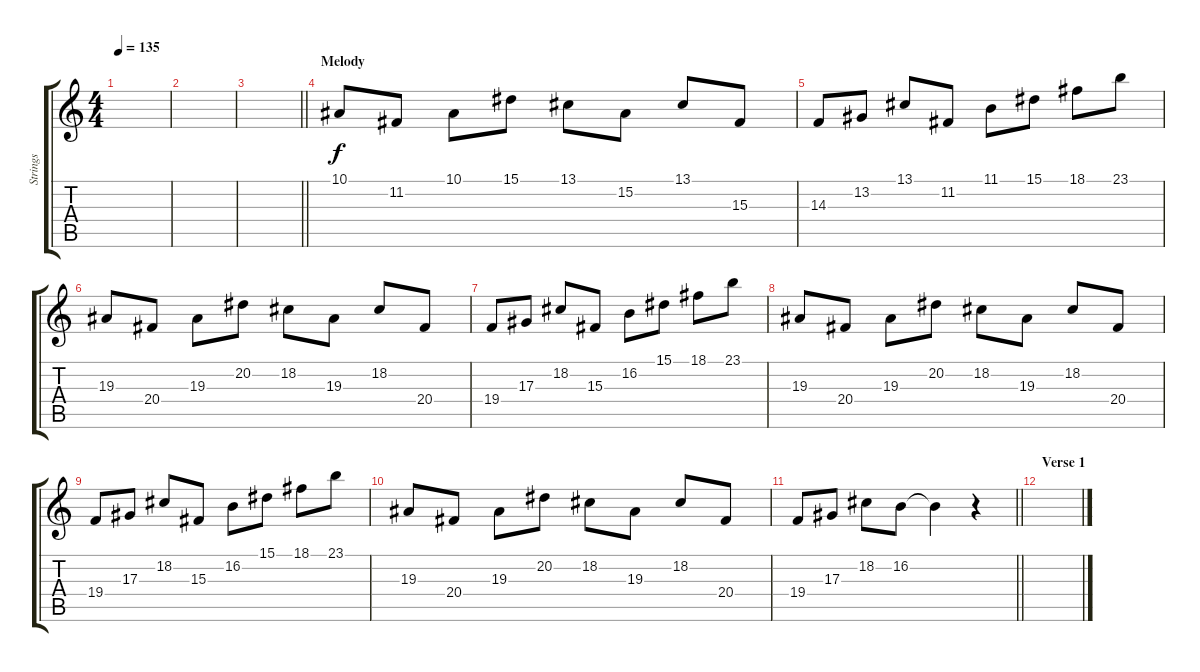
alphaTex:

\track ("Strings" "Strings") {instrument stringensemble1}
\staff {score tabs}
\tuning (C4 G3 Eb3 Bb2 F2 C2) {hide}
\ts (4 4)
\tempo 135
\clef g2
\ks c
|
|
\barLineRight lightlight
|
\section ("" "Melody")
10.1.8 11.2.8 10.1.8 15.1.8 13.1.8 15.2.8 13.1.8 15.3.8 |
14.3.8 13.2.8 13.1.8 11.2.8 11.1.8 15.1.8 18.1.8 23.1.8 |
19.3.8 20.4.8 19.3.8 20.2.8 18.2.8 19.3.8 18.2.8 20.4.8 |
19.4.8 17.3.8 18.2.8 15.3.8 16.2.8 15.1.8 18.1.8 23.1.8 |
19.3.8 20.4.8 19.3.8 20.2.8 18.2.8 19.3.8 18.2.8 20.4.8 |
19.4.8 17.3.8 18.2.8 15.3.8 16.2.8 15.1.8 18.1.8 23.1.8 |
19.3.8 20.4.8 19.3.8 20.2.8 18.2.8 19.3.8 18.2.8 20.4.8 |
\barLineRight lightlight
19.4.8 17.3.8 18.2.8 16.2.8 16.2{t}.4 r.4 |
\section ("" "Verse 1")
